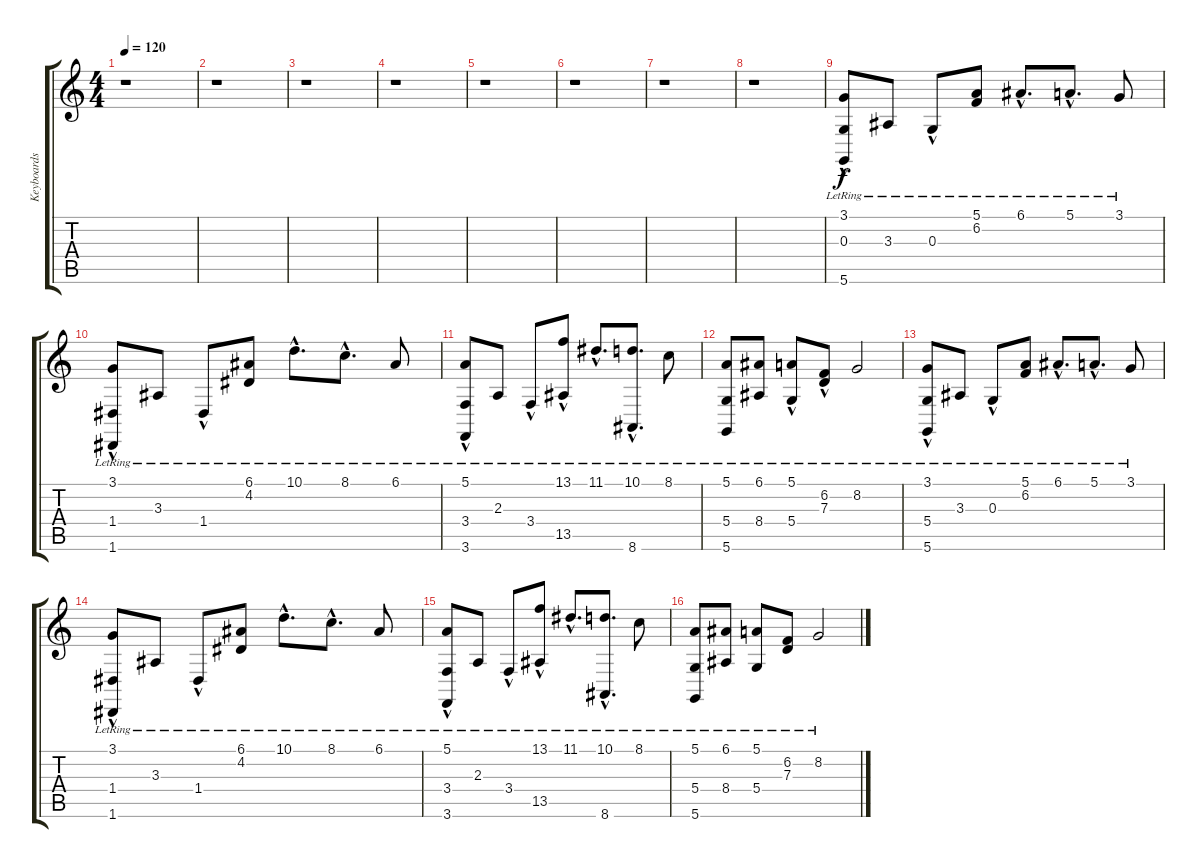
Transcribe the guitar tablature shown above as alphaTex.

\track ("Keyboards" "Keyboards") {instrument acousticgrandpiano}
\staff {score tabs}
\tuning (E4 B3 G3 D3 A2 D2) {hide}
\ts (4 4)
\tempo 120
\clef g2
\ks c
r.1{dy f} |
r.1 |
r.1 |
r.1 |
r.1 |
r.1 |
r.1 |
r.1 |
(3.1{hac lr} 0.3{lr} 5.6{lr}).8 3.3{lr}.8 0.3{hac lr}.8 (5.1{lr} 6.2{lr}).8 6.1{hac lr}.8{d} 5.1{hac lr}.8{d} 3.1{lr}.8 |
(3.1{hac lr} 1.4{lr} 1.6{lr}).8 3.3{lr}.8 1.4{hac lr}.8 (6.1{lr} 4.2{lr}).8 10.1{hac lr}.8{d} 8.1{hac lr}.8{d} 6.1{lr}.8 |
(5.1{hac lr} 3.4{lr} 3.6{lr}).8 2.3{lr}.8 3.4{hac lr}.8 (13.1{lr} 13.5{hac lr}).8 11.1{hac lr}.8{d} (10.1{hac lr} 8.6{lr}).8{d} 8.1{lr}.8 |
(5.1{lr} 5.4{lr} 5.6{lr}).8 (6.1{lr} 8.4{lr}).8 (5.1{lr} 5.4{hac lr}).8 (6.2{lr} 7.3{hac lr}).8 8.2{lr}.2 |
(3.1{hac lr} 5.4{lr} 5.6{lr}).8 3.3{lr}.8 0.3{hac lr}.8 (5.1{lr} 6.2{lr}).8 6.1{hac lr}.8{d} 5.1{hac lr}.8{d} 3.1{lr}.8 |
(3.1{hac lr} 1.4{lr} 1.6{lr}).8 3.3{lr}.8 1.4{hac lr}.8 (6.1{lr} 4.2{lr}).8 10.1{hac lr}.8{d} 8.1{hac lr}.8{d} 6.1{lr}.8 |
(5.1{hac lr} 3.4{lr} 3.6{lr}).8 2.3{lr}.8 3.4{hac lr}.8 (13.1{lr} 13.5{hac lr}).8 11.1{hac lr}.8{d} (10.1{hac lr} 8.6{lr}).8{d} 8.1{lr}.8 |
(5.1{lr} 5.4{lr} 5.6{lr}).8 (6.1{lr} 8.4{lr}).8 (5.1{lr} 5.4{lr}).8 (6.2{lr} 7.3{lr}).8 8.2{lr}.2
